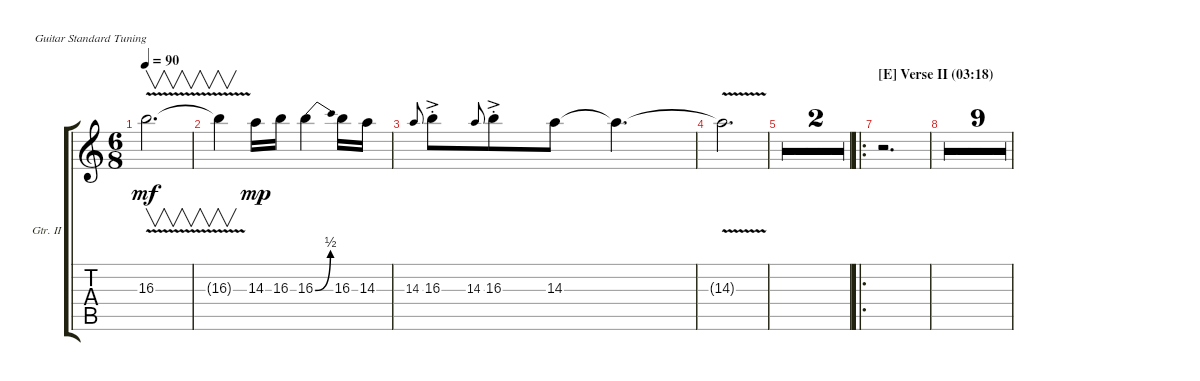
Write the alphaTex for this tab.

\defaultSystemsLayout 4
\bracketExtendMode groupsimilarinstruments
\firstSystemTrackNameOrientation horizontal
\otherSystemsTrackNameOrientation horizontal
\track ("Electric Guitar" "Gtr. II") {multiBarRest instrument electricguitarclean}
\staff {score tabs}
\tuning (E4 B3 G3 D3 A2 E2)
\ts (6 8)
\tempo 90
\clef g2
\ks c
16.3{v t}.2{v d dy mf} |
16.3{v t}.4{v} 14.3.16{dy mp} 16.3.16 16.3{be (bend 0 0 4.2 2)}.4 16.3.16 14.3.16 |
14.3.8{gr onbeat} 16.3{ac st}.8 14.3.8{gr onbeat} 16.3{ac st}.8 14.3.8 14.3{t}.4{d} |
14.3{v t}.2{d} |
r.2{d} |
r.2{d} |
\ro
\section ("E" "Verse II (03:18)")
r.2{d} |
r.2{d} |
r.2{d} |
r.2{d} |
r.2{d} |
r.2{d} |
r.2{d} |
r.2{d} |
r.2{d} |
r.2{d}
